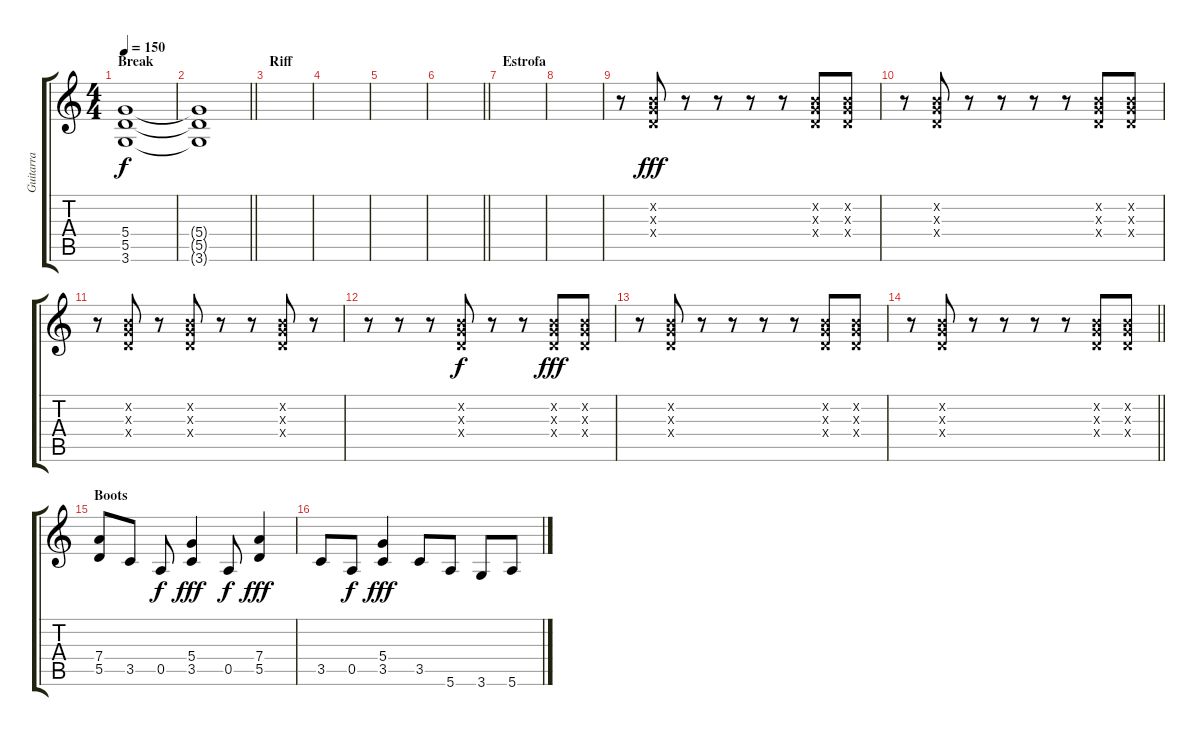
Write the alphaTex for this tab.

\track ("Guitarra" "Guitarra") {instrument distortionguitar}
\staff {score tabs}
\tuning (E4 B3 G3 D3 A2 E2) {hide}
\ts (4 4)
\section ("" "Break")
\tempo 150
\clef g2
\ks c
(5.4{t} 5.5{t} 3.6{t}).1{dy f} |
\barLineRight lightlight
(5.4{t} 5.5{t} 3.6{t}).1 |
\section ("" "Riff")
|
|
|
\barLineRight lightlight
|
\section ("" "Estrofa")
|
|
r.8 (0.2{x} 0.3{x} 0.4{x}).8{dy fff} r.8 r.8 r.8 r.8 (0.2{x} 0.3{x} 0.4{x}).8 (0.2{x} 0.3{x} 0.4{x}).8 |
r.8 (0.2{x} 0.3{x} 0.4{x}).8 r.8 r.8 r.8 r.8 (0.2{x} 0.3{x} 0.4{x}).8 (0.2{x} 0.3{x} 0.4{x}).8 |
r.8 (0.2{x} 0.3{x} 0.4{x}).8 r.8 (0.2{x} 0.3{x} 0.4{x}).8 r.8 r.8 (0.2{x} 0.3{x} 0.4{x}).8 r.8 |
r.8 r.8 r.8 (0.2{x} 0.3{x} 0.4{x}).8{dy f} r.8 r.8 (0.2{x} 0.3{x} 0.4{x}).8{dy fff} (0.2{x} 0.3{x} 0.4{x}).8 |
r.8 (0.2{x} 0.3{x} 0.4{x}).8 r.8 r.8 r.8 r.8 (0.2{x} 0.3{x} 0.4{x}).8 (0.2{x} 0.3{x} 0.4{x}).8 |
\barLineRight lightlight
r.8 (0.2{x} 0.3{x} 0.4{x}).8 r.8 r.8 r.8 r.8 (0.2{x} 0.3{x} 0.4{x}).8 (0.2{x} 0.3{x} 0.4{x}).8 |
\section ("" "Boots")
(7.4 5.5).8 3.5.8 0.5.8{dy f} (5.4 3.5).4{dy fff} 0.5.8{dy f} (7.4 5.5).4{dy fff} |
3.5.8 0.5.8{dy f} (5.4 3.5).4{dy fff} 3.5.8 5.6.8 3.6.8 5.6.8
